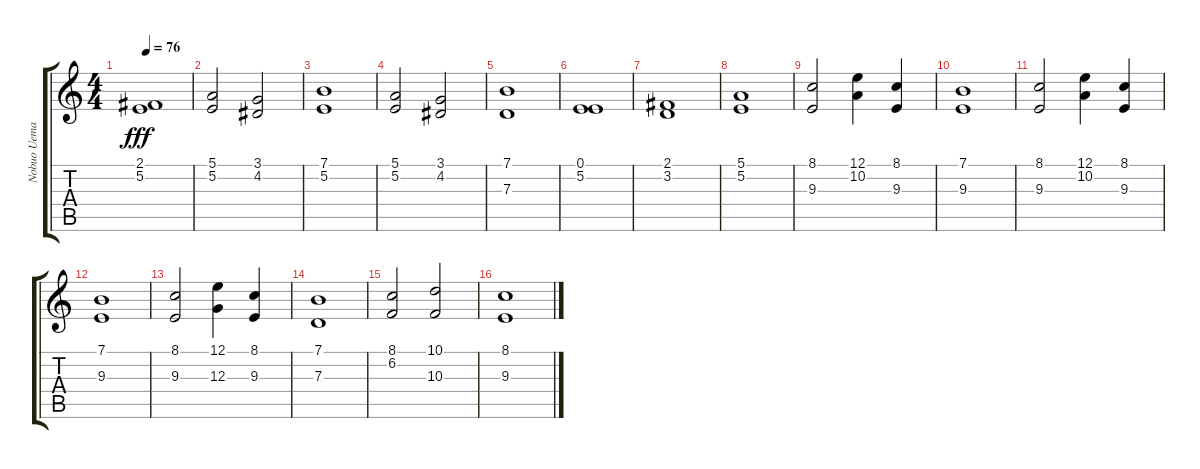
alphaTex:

\track ("Nobuo Uematsu" "Nobuo Uema") {instrument stringensemble2}
\staff {score tabs}
\tuning (E4 B3 G3 D3 A2 E2) {hide}
\ts (4 4)
\tempo 76
\clef g2
\ks c
(2.1 5.2).1{dy fff instrument stringensemble2} |
(5.1 5.2).2 (3.1 4.2).2 |
(7.1 5.2).1 |
(5.1 5.2).2 (3.1 4.2).2 |
(7.1 7.3).1 |
(0.1 5.2).1 |
(2.1 3.2).1 |
(5.1 5.2).1 |
(8.1 9.3).2 (12.1 10.2).4 (8.1 9.3).4 |
(7.1 9.3).1 |
(8.1 9.3).2 (12.1 10.2).4 (8.1 9.3).4 |
(7.1 9.3).1 |
(8.1 9.3).2 (12.1 12.3).4 (8.1 9.3).4 |
(7.1 7.3).1 |
(8.1 6.2).2 (10.1 10.3).2 |
(8.1 9.3).1
